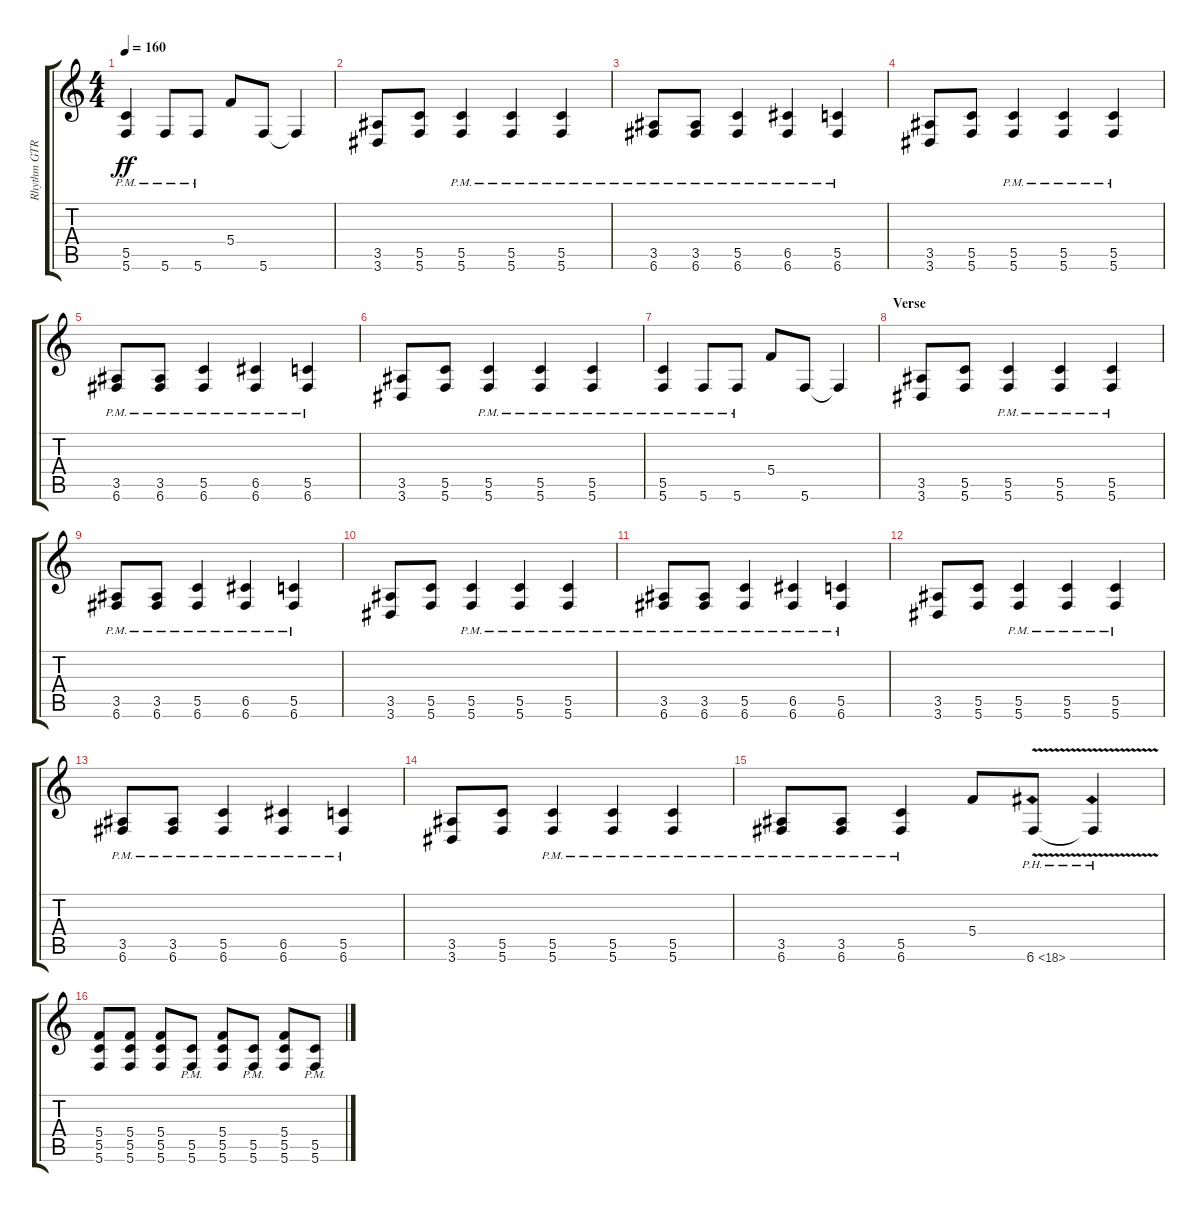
\track ("Rhythm GTR 1" "Rhythm GTR") {instrument overdrivenguitar}
\staff {score tabs}
\tuning (D4 A3 F3 C3 G2 C2) {hide}
\ts (4 4)
\tempo 160
\clef g2
\ks aminor
(5.5{pm} 5.6{pm}).4{dy ff} 5.6{pm}.8 5.6{pm}.8 5.4.8 5.6.8 5.6{t}.4 |
(3.5 3.6).8 (5.5 5.6).8 (5.5{pm} 5.6{pm}).4 (5.5{pm} 5.6{pm}).4 (5.5{pm} 5.6{pm}).4 |
(3.5{pm} 6.6{pm}).8 (3.5{pm} 6.6{pm}).8 (5.5{pm} 6.6{pm}).4 (6.5{pm} 6.6{pm}).4 (5.5{pm} 6.6{pm}).4 |
(3.5 3.6).8 (5.5 5.6).8 (5.5{pm} 5.6{pm}).4 (5.5{pm} 5.6{pm}).4 (5.5{pm} 5.6{pm}).4 |
(3.5{pm} 6.6{pm}).8 (3.5{pm} 6.6{pm}).8 (5.5{pm} 6.6{pm}).4 (6.5{pm} 6.6{pm}).4 (5.5{pm} 6.6{pm}).4 |
(3.5 3.6).8 (5.5 5.6).8 (5.5{pm} 5.6{pm}).4 (5.5{pm} 5.6{pm}).4 (5.5{pm} 5.6{pm}).4 |
(5.5{pm} 5.6{pm}).4 5.6{pm}.8 5.6{pm}.8 5.4.8 5.6.8 5.6{t}.4 |
\section ("" "Verse")
(3.5 3.6).8 (5.5 5.6).8 (5.5{pm} 5.6{pm}).4 (5.5{pm} 5.6{pm}).4 (5.5{pm} 5.6{pm}).4 |
(3.5{pm} 6.6{pm}).8 (3.5{pm} 6.6{pm}).8 (5.5{pm} 6.6{pm}).4 (6.5{pm} 6.6{pm}).4 (5.5{pm} 6.6{pm}).4 |
(3.5 3.6).8 (5.5 5.6).8 (5.5{pm} 5.6{pm}).4 (5.5{pm} 5.6{pm}).4 (5.5{pm} 5.6{pm}).4 |
(3.5{pm} 6.6{pm}).8 (3.5{pm} 6.6{pm}).8 (5.5{pm} 6.6{pm}).4 (6.5{pm} 6.6{pm}).4 (5.5{pm} 6.6{pm}).4 |
(3.5 3.6).8 (5.5 5.6).8 (5.5{pm} 5.6{pm}).4 (5.5{pm} 5.6{pm}).4 (5.5{pm} 5.6{pm}).4 |
(3.5{pm} 6.6{pm}).8 (3.5{pm} 6.6{pm}).8 (5.5{pm} 6.6{pm}).4 (6.5{pm} 6.6{pm}).4 (5.5{pm} 6.6{pm}).4 |
(3.5 3.6).8 (5.5 5.6).8 (5.5{pm} 5.6{pm}).4 (5.5{pm} 5.6{pm}).4 (5.5{pm} 5.6{pm}).4 |
(3.5{pm} 6.6{pm}).8 (3.5{pm} 6.6{pm}).8 (5.5{pm} 6.6{pm}).4 5.4.8 6.6{ph 12 v}.8 6.6{ph 12 t}.4 |
(5.4 5.5 5.6).8 (5.4 5.5 5.6).8 (5.4 5.5 5.6).8 (5.5{pm} 5.6{pm}).8 (5.4 5.5 5.6).8 (5.5{pm} 5.6{pm}).8 (5.4 5.5 5.6).8 (5.5{pm} 5.6{pm}).8
